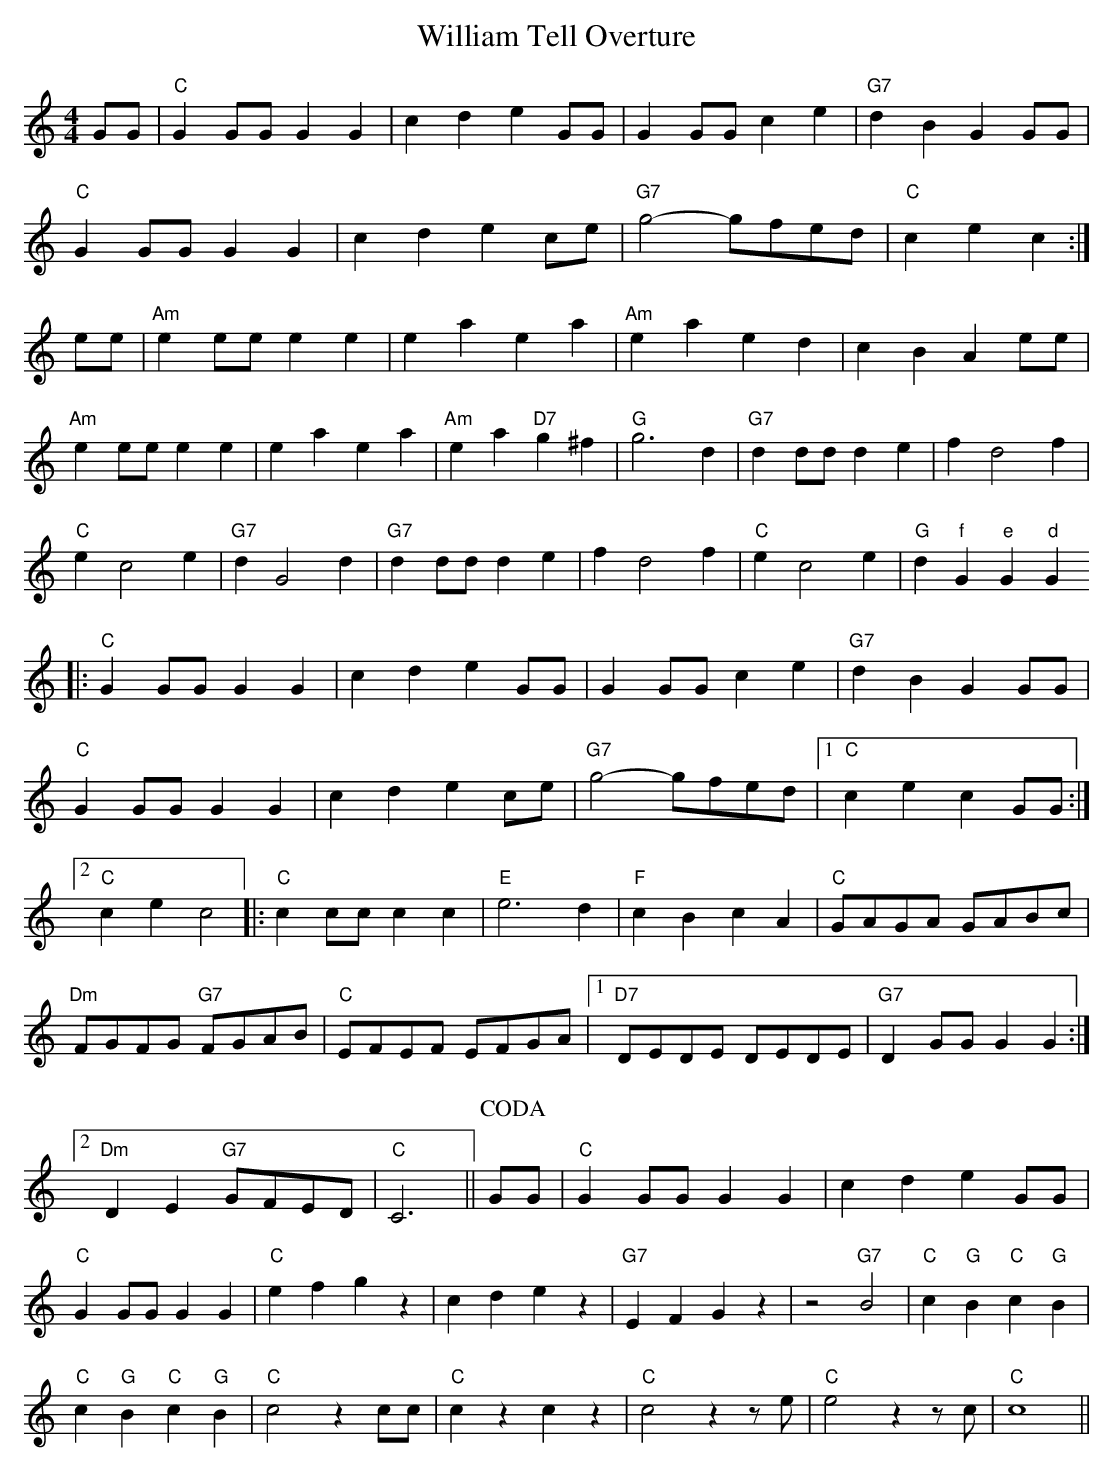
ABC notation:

X:1
T:William Tell Overture
M:4/4
L:1/4
K:C
G/2G/2|"C"GG/2G/2 GG|cd eG/2G/2|GG/2G/2 ce|"G7"dB GG/2G/2|
"C"GG/2G/2 GG|cd ec/2e/2|"G7"g2 -g/2f/2e/2d/2|"C"ce c:|
e/2e/2|"Am"ee/2e/2 ee|ea ea|"Am"ea ed|cB Ae/2e/2|
"Am"ee/2e/2 ee|ea ea|"Am"ea "D7"g^f|"G"g3d|"G7"dd/2d/2 de|fd2f|
"C"ec2e|"G7"dG2d|"G7"dd/2d/2 de|fd2f|"C"ec2e|"G"d"f"G "e"G"d"G
|:"C"GG/2G/2 GG|cd eG/2G/2|GG/2G/2 ce|"G7"dB GG/2G/2|
"C"GG/2G/2 GG|cd ec/2e/2|"G7"g2 -g/2f/2e/2d/2| [1"C"ce cG/2G/2:|
[2"C"ce c2|:"C"cc/2c/2 cc|"E"e3d|"F"cB cA|"C"G/2A/2G/2A/2 G/2A/2B/2c/2|
"Dm"F/2G/2F/2G/2 "G7"F/2G/2A/2B/2|"C"E/2F/2E/2F/2 E/2F/2G/2A/2|\
[1"D7"D/2E/2D/2E/2 D/2E/2D/2E/2|"G7"DG/2G/2 GG:|
[2"Dm"DE "G7"G/2F/2E/2D/2|"C"C3||\
P:CODA
G/2G/2|"C"GG/2G/2 GG|cd eG/2G/2|
"C"GG/2G/2 GG|"C"ef gz|cd ez|"G7"EF Gz|z2"G7"B2|"C"c"G"B "C"c"G"B|
"C"c"G"B "C"c"G"B|"C"c2 zc/2c/2|"C"czcz|"C"c2 zz/2e/2|"C"e2 zz/2c/2|"C"c4||
